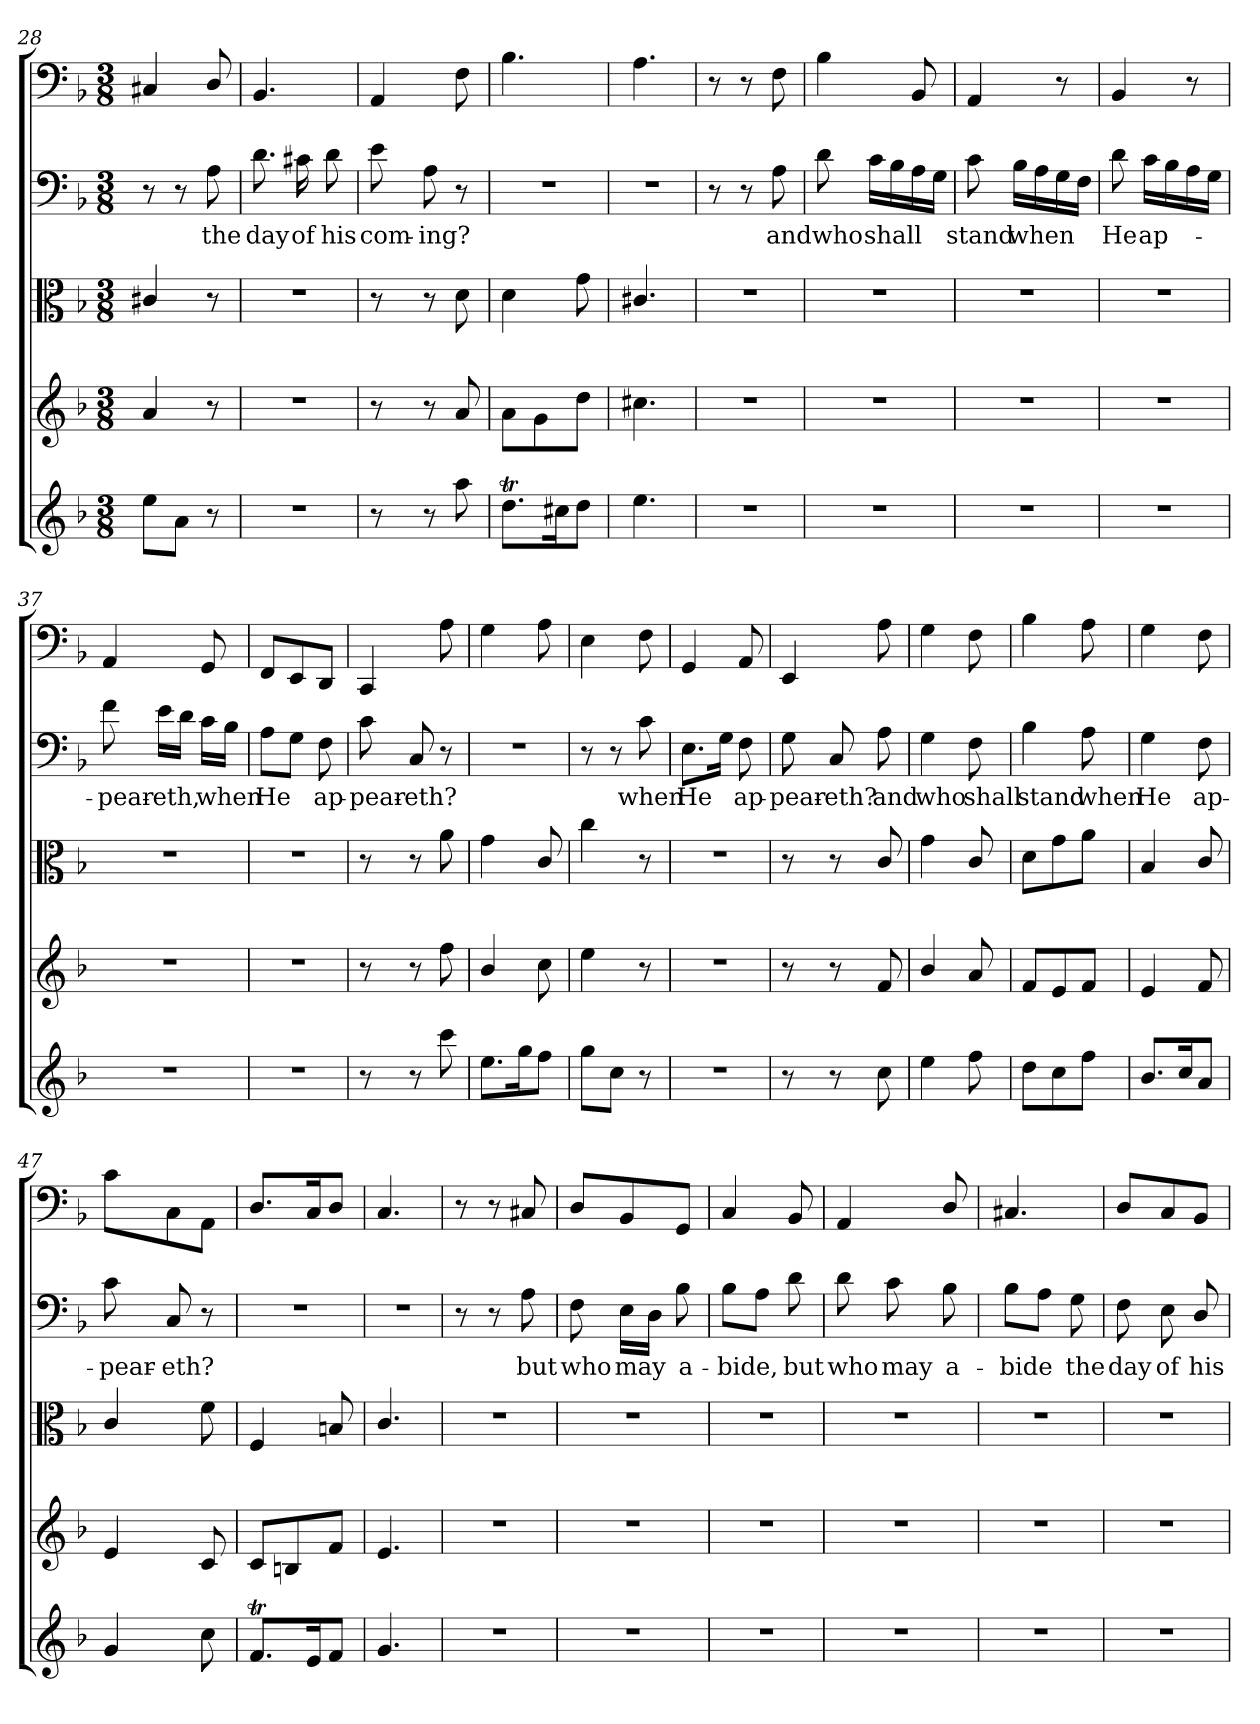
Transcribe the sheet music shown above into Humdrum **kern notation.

**kern	**kern	**kern	**kern	**text	**kern
*part5	*part4	*part3	*part2	*part2	*part1
*staff5	*staff4	*staff3	*staff2	*staff2	*staff1
*clefG2	*clefG2	*clefC3	*clefF4	*	*clefF4
*k[b-]	*k[b-]	*k[b-]	*k[b-]	*	*k[b-]
*d:	*d:	*d:	*d:	*	*d:
*M3/8	*M3/8	*M3/8	*M3/8	*	*M3/8
=28	=28	=28	=28	=28	=28
8ee\L	4a/	4c#X/	8r	.	4C#X/
8a\J	.	.	8r	.	.
8r	8r	8r	8A\	the	8D/
=29	=29	=29	=29	=29	=29
4.r	4.r	4.r	8.d\	day	4.BB-/
.	.	.	16c#X\	of	.
.	.	.	8d\	his	.
=30	=30	=30	=30	=30	=30
8r	8r	8r	8e\	com-	4AA/
8r	8r	8r	8A\	-ing?	.
8aa\	8a/	8d\	8r	.	8F\
=31	=31	=31	=31	=31	=31
8.ddT\L	8a\L	4d\	4.r	.	4.B-\
.	8g\	.	.	.	.
16cc#X\K	.	.	.	.	.
8dd\J	8dd\J	8g\	.	.	.
=32	=32	=32	=32	=32	=32
4.ee\	4.cc#X\	4.c#X/	4.r	.	4.A\
=33	=33	=33	=33	=33	=33
4.r	4.r	4.r	8r	.	8r
.	.	.	8r	.	8r
.	.	.	8A\	and	8F\
=34	=34	=34	=34	=34	=34
4.r	4.r	4.r	8d\	who	4B-\
.	.	.	16c\LL	shall	.
.	.	.	16B-\	.	.
.	.	.	16A\	.	8BB-/
.	.	.	16G\JJ	.	.
=35	=35	=35	=35	=35	=35
4.r	4.r	4.r	8c\	stand	4AA/
.	.	.	16B-\LL	when	.
.	.	.	16A\	.	.
.	.	.	16G\	.	8r
.	.	.	16F\JJ	.	.
=36	=36	=36	=36	=36	=36
4.r	4.r	4.r	8d\	He	4BB-/
.	.	.	16c\LL	ap-	.
.	.	.	16B-\	.	.
.	.	.	16A\	.	8r
.	.	.	16G\JJ	.	.
=37	=37	=37	=37	=37	=37
4.r	4.r	4.r	8f\	-pear-	4AA/
.	.	.	16e\LL	-eth,	.
.	.	.	16d\JJ	.	.
.	.	.	16c\LL	when	8GG/
.	.	.	16B-\JJ	.	.
=38	=38	=38	=38	=38	=38
4.r	4.r	4.r	8A\L	He	8FF/L
.	.	.	8G\J	.	8EE/
.	.	.	8F\	ap-	8DD/J
=39	=39	=39	=39	=39	=39
8r	8r	8r	8c\	-pear-	4CC/
8r	8r	8r	8C/	-eth?	.
8ccc\	8ff\	8a\	8r	.	8A\
=40	=40	=40	=40	=40	=40
8.ee\L	4b-/	4g\	4.r	.	4G\
16gg\K	.	.	.	.	.
8ff\J	8cc\	8c/	.	.	8A\
=41	=41	=41	=41	=41	=41
8gg\L	4ee\	4cc\	8r	.	4E\
8cc\J	.	.	8r	.	.
8r	8r	8r	8c\	when	8F\
=42	=42	=42	=42	=42	=42
4.r	4.r	4.r	8.E\L	He	4GG/
.	.	.	16G\Jk	.	.
.	.	.	8F\	ap-	8AA/
=43	=43	=43	=43	=43	=43
8r	8r	8r	8G\	-pear-	4EE/
8r	8r	8r	8C/	-eth?	.
8cc\	8f/	8c/	8A\	and	8A\
=44	=44	=44	=44	=44	=44
4ee\	4b-/	4g\	4G\	who	4G\
8ff\	8a/	8c/	8F\	shall	8F\
=45	=45	=45	=45	=45	=45
8dd\L	8f/L	8d\L	4B-\	stand	4B-\
8cc\	8e/	8g\	.	.	.
8ff\J	8f/J	8a\J	8A\	when	8A\
=46	=46	=46	=46	=46	=46
8.b-/L	4e/	4B-/	4G\	He	4G\
16cc/K	.	.	.	.	.
8a/J	8f/	8c/	8F\	ap-	8F\
=47	=47	=47	=47	=47	=47
4g/	4e/	4c/	8c\	-pear-	8c\L
.	.	.	8C/	-eth?	8C\
8cc\	8c/	8f\	8r	.	8AA\J
=48	=48	=48	=48	=48	=48
8.fT/L	8c/L	4F/	4.r	.	8.D/L
.	8Bn/	.	.	.	.
16e/K	.	.	.	.	16C/K
8f/J	8f/J	8Bn/	.	.	8D/J
=49	=49	=49	=49	=49	=49
4.g/	4.e/	4.c/	4.r	.	4.C/
=50	=50	=50	=50	=50	=50
4.r	4.r	4.r	8r	.	8r
.	.	.	8r	.	8r
.	.	.	8A\	but	8C#X/
=51	=51	=51	=51	=51	=51
4.r	4.r	4.r	8F\	who	8D/L
.	.	.	16E\LL	may	8BB-/
.	.	.	16D\JJ	.	.
.	.	.	8B-\	a-	8GG/J
=52	=52	=52	=52	=52	=52
4.r	4.r	4.r	8B-\L	-bide,	4C/
.	.	.	8A\J	.	.
.	.	.	8d\	but	8BB-/
=53	=53	=53	=53	=53	=53
4.r	4.r	4.r	8d\	who	4AA/
.	.	.	8c\	may	.
.	.	.	8B-\	a-	8D/
=54	=54	=54	=54	=54	=54
4.r	4.r	4.r	8B-\L	-bide	4.C#X/
.	.	.	8A\J	.	.
.	.	.	8G\	the	.
=55	=55	=55	=55	=55	=55
4.r	4.r	4.r	8F\	day	8D/L
.	.	.	8E\	of	8C/
.	.	.	8D/	his	8BB-/J
=	=	=	=	=	=
*-	*-	*-	*-	*-	*-
